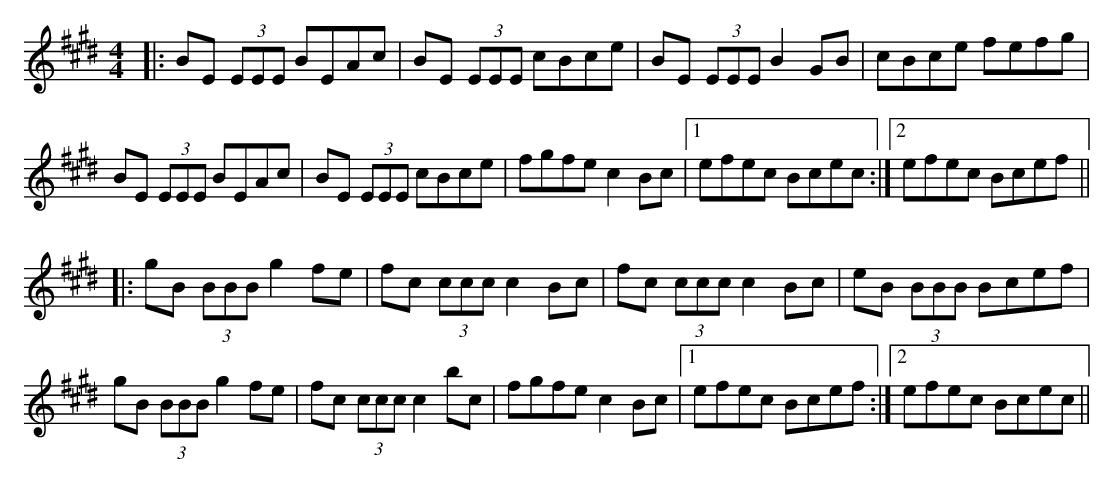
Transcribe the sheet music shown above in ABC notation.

X:1
M:4/4
K:E
|:BE (3EEE BEAc|BE (3EEE cBce|BE (3EEE B2GB|cBce fefg|
BE (3EEE BEAc|BE (3EEE cBce|fgfe c2 Bc|1 efec Bcec:|2 efec Bcef||
|:gB (3BBB g2fe|fc (3ccc c2 Bc|fc (3ccc c2Bc|eB (3BBB Bcef|
gB (3BBB g2 fe|fc (3ccc c2 bc|fgfe c2 Bc|1 efec Bcef:|2 efec Bcec||
